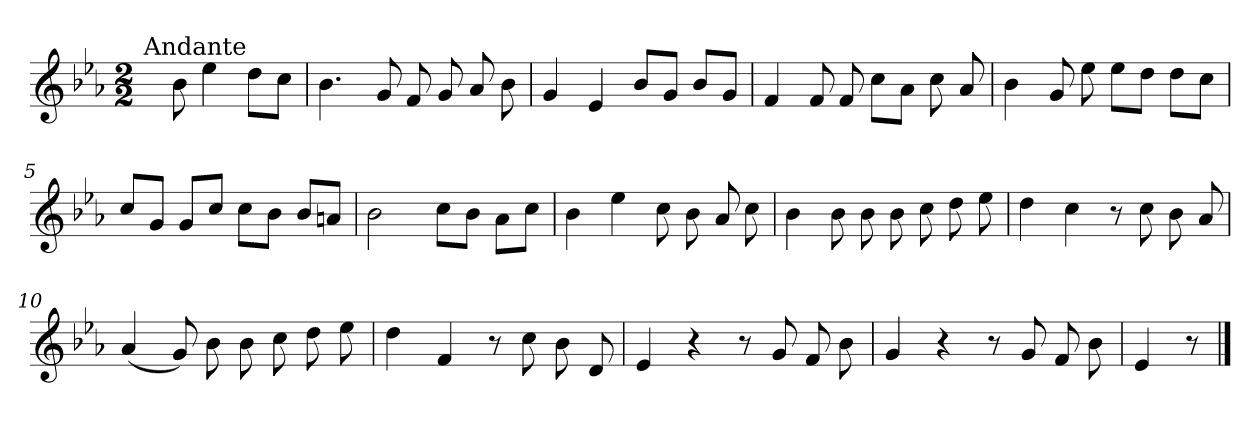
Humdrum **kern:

**kern
*part1
*staff1
*clefG2
*k[b-e-a-]
*E-:
*M2/2
=
!LO:TX:a:t=Andante
8ryy
8b-\
4ee-\
8dd\L
8cc\J
=1
4.b-\
8g/
8f/
8g/
8a-/
8b-\
=2
4g/
4e-/
8b-/L
8g/J
8b-/L
8g/J
=3
4f/
8f/
8f/
8cc\L
8a-\J
8cc\
8a-/
=4
4b-\
8g/
8ee-\
8ee-\L
8dd\J
8dd\L
8cc\J
!!LO:LB:g=z
=5
8cc/L
8g/J
8g/L
8cc/J
8cc\L
8b-\J
8b-/L
8an/J
=6
2b-\
8cc\L
8b-\J
8a-\L
8cc\J
=7
4b-\
4ee-\
8cc\
8b-\
8a-/
8cc\
=8
4b-\
8b-\
8b-\
8b-\
8cc\
8dd\
8ee-\
=9
4dd\
4cc\
8r
8cc\
8b-\
8a-/
!!LO:LB:g=z
=10
(<4a-/
8g/)
8b-\
8b-\
8cc\
8dd\
8ee-\
=11
4dd\
4f/
8r
8cc\
8b-\
8d/
=12
4e-/
4r
8r
8g/
8f/
8b-\
=13
4g/
4r
8r
8g/
8f/
8b-\
=14
4e-/
8r
==
*-
